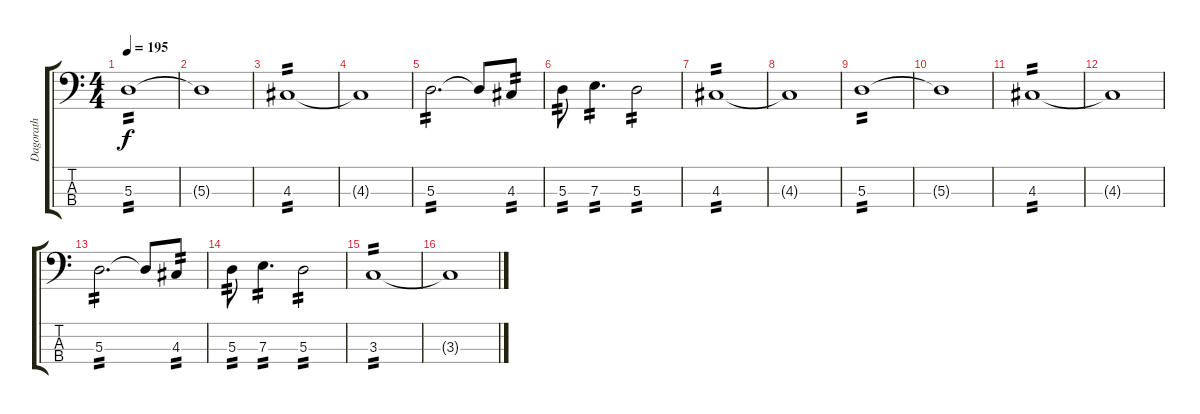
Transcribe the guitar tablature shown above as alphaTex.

\track ("Dagorath" "Dagorath") {instrument electricbasspick}
\staff {score tabs}
\tuning (G2 D2 A1 E1) {hide}
\ts (4 4)
\tempo 195
\clef f4
\ks c
5.3.1{tp 2 dy f} |
5.3{t}.1 |
4.3.1{tp 2} |
4.3{t}.1 |
5.3.2{d tp 2} 5.3{t}.8 4.3.8{tp 2} |
5.3.8{tp 2} 7.3.4{d tp 2} 5.3.2{tp 2} |
4.3.1{tp 2} |
4.3{t}.1 |
5.3.1{tp 2} |
5.3{t}.1 |
4.3.1{tp 2} |
4.3{t}.1 |
5.3.2{d tp 2} 5.3{t}.8 4.3.8{tp 2} |
5.3.8{tp 2} 7.3.4{d tp 2} 5.3.2{tp 2} |
3.3.1{tp 2} |
3.3{t}.1
